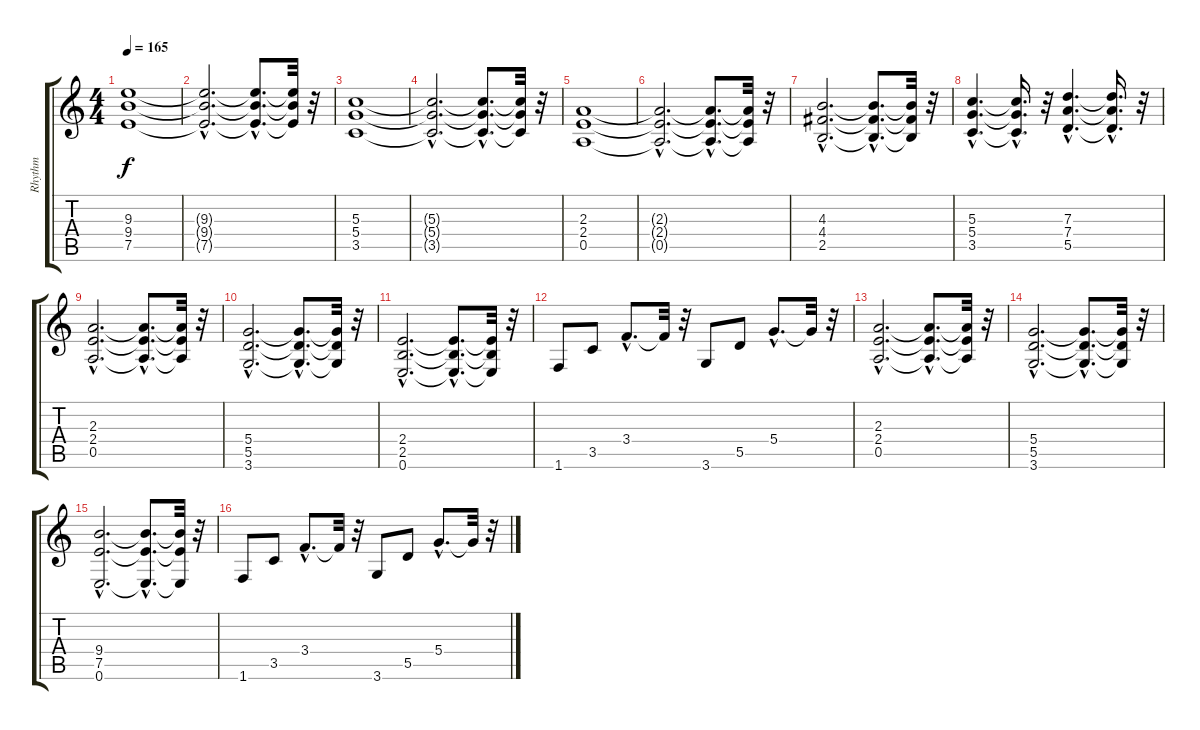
\track ("Rhythm" "Rhythm") {instrument distortionguitar}
\staff {score tabs}
\tuning (E4 B3 G3 D3 A2 E2) {hide}
\ts (4 4)
\tempo 165
\clef g2
\ks c
(9.3 9.4 7.5).1{dy f} |
(9.3{hac t} 9.4{hac t} 7.5{hac t}).2{d} (9.3{hac t} 9.4{hac t} 7.5{hac t}).8{d} (9.3{t} 9.4{t} 7.5{t}).32 r.32 |
(5.3 5.4 3.5).1 |
(5.3{hac t} 5.4{hac t} 3.5{hac t}).2{d} (5.3{hac t} 5.4{hac t} 3.5{hac t}).8{d} (5.3{t} 5.4{t} 3.5{t}).32 r.32 |
(2.3 2.4 0.5).1 |
(2.3{hac t} 2.4{hac t} 0.5{hac t}).2{d} (2.3{hac t} 2.4{hac t} 0.5{hac t}).8{d} (2.3{t} 2.4{t} 0.5{t}).32 r.32 |
(4.3{hac} 4.4{hac} 2.5{hac}).2{d} (4.3{hac t} 4.4{hac t} 2.5{hac t}).8{d} (4.3{t} 4.4{t} 2.5{t}).32 r.32 |
(5.3{hac} 5.4{hac} 3.5{hac}).4{d} (5.3{hac t} 5.4{hac t} 3.5{hac t}).16{d} r.32 (7.3{hac} 7.4{hac} 5.5{hac}).4{d} (7.3{hac t} 7.4{hac t} 5.5{hac t}).16{d} r.32 |
(2.3{hac} 2.4{hac} 0.5{hac}).2{d} (2.3{hac t} 2.4{hac t} 0.5{hac t}).8{d} (2.3{t} 2.4{t} 0.5{t}).32 r.32 |
(5.4{hac} 5.5{hac} 3.6{hac}).2{d} (5.4{hac t} 5.5{hac t} 3.6{hac t}).8{d} (5.4{t} 5.5{t} 3.6{t}).32 r.32 |
(2.4{hac} 2.5{hac} 0.6{hac}).2{d} (2.4{hac t} 2.5{hac t} 0.6{hac t}).8{d} (2.4{t} 2.5{t} 0.6{t}).32 r.32 |
1.6.8 3.5.8 3.4{hac}.8{d} 3.4{t}.32 r.32 3.6.8 5.5.8 5.4{hac}.8{d} 5.4{t}.32 r.32 |
(2.3{hac} 2.4{hac} 0.5{hac}).2{d} (2.3{hac t} 2.4{hac t} 0.5{hac t}).8{d} (2.3{t} 2.4{t} 0.5{t}).32 r.32 |
(5.4{hac} 5.5{hac} 3.6{hac}).2{d} (5.4{hac t} 5.5{hac t} 3.6{hac t}).8{d} (5.4{t} 5.5{t} 3.6{t}).32 r.32 |
(9.4{hac} 7.5{hac} 0.6{hac}).2{d} (9.4{hac t} 7.5{hac t} 0.6{hac t}).8{d} (9.4{t} 7.5{t} 0.6{t}).32 r.32 |
1.6.8 3.5.8 3.4{hac}.8{d} 3.4{t}.32 r.32 3.6.8 5.5.8 5.4{hac}.8{d} 5.4{t}.32 r.32
